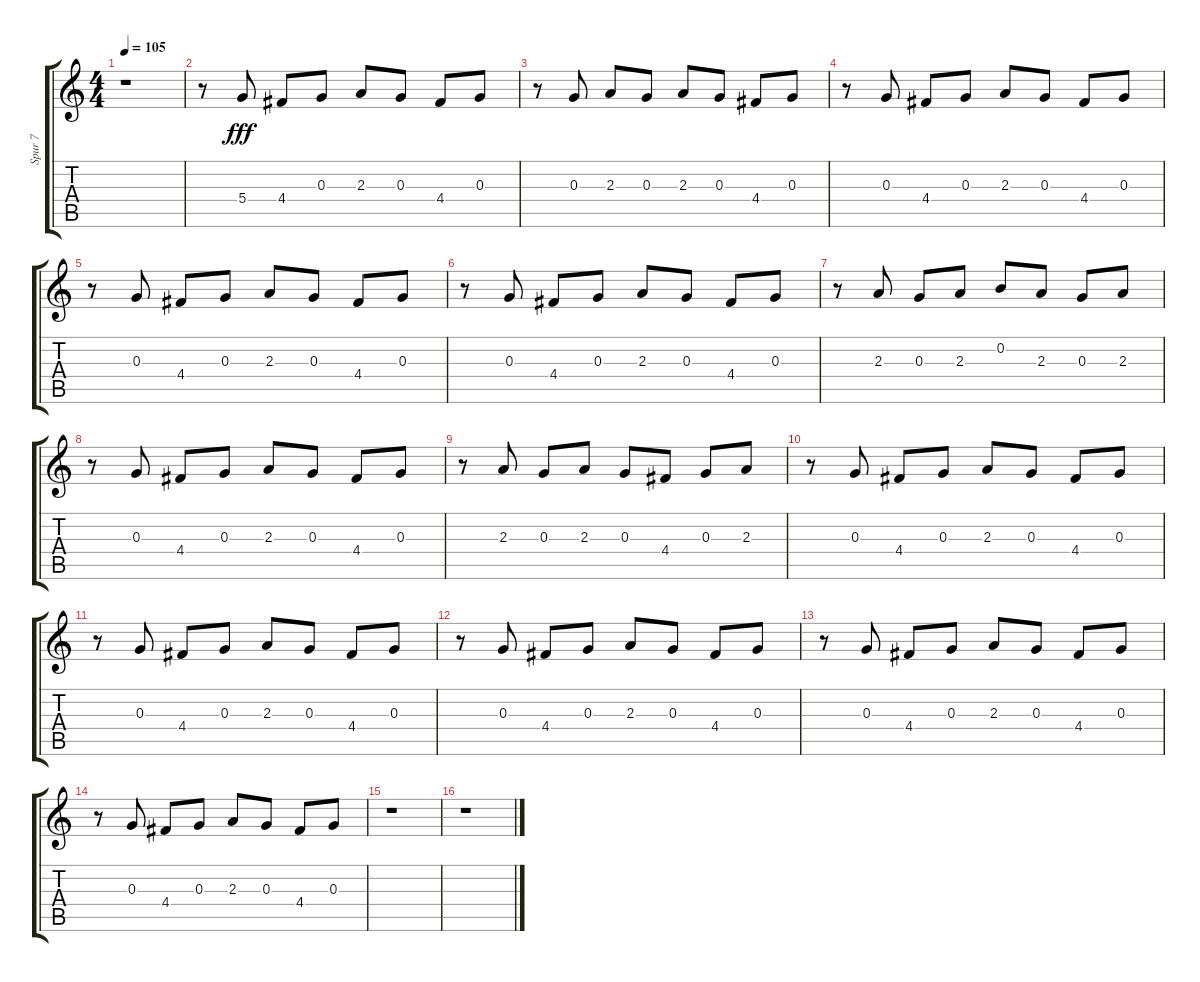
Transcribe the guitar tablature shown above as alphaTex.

\track ("Spur 7" "Spur 7") {instrument distortionguitar}
\staff {score tabs}
\tuning (E4 B3 G3 D3 A2 E2) {hide}
\ts (4 4)
\tempo 105
\clef g2
\ks c
r.1{dy fff} |
r.8 5.4.8 4.4.8 0.3.8 2.3.8 0.3.8 4.4.8 0.3.8 |
r.8 0.3.8 2.3.8 0.3.8 2.3.8 0.3.8 4.4.8 0.3.8 |
r.8 0.3.8 4.4.8 0.3.8 2.3.8 0.3.8 4.4.8 0.3.8 |
r.8 0.3.8 4.4.8 0.3.8 2.3.8 0.3.8 4.4.8 0.3.8 |
r.8 0.3.8 4.4.8 0.3.8 2.3.8 0.3.8 4.4.8 0.3.8 |
r.8 2.3.8 0.3.8 2.3.8 0.2.8 2.3.8 0.3.8 2.3.8 |
r.8 0.3.8 4.4.8 0.3.8 2.3.8 0.3.8 4.4.8 0.3.8 |
r.8 2.3.8 0.3.8 2.3.8 0.3.8 4.4.8 0.3.8 2.3.8 |
r.8 0.3.8 4.4.8 0.3.8 2.3.8 0.3.8 4.4.8 0.3.8 |
r.8 0.3.8 4.4.8 0.3.8 2.3.8 0.3.8 4.4.8 0.3.8 |
r.8 0.3.8 4.4.8 0.3.8 2.3.8 0.3.8 4.4.8 0.3.8 |
r.8 0.3.8 4.4.8 0.3.8 2.3.8 0.3.8 4.4.8 0.3.8 |
r.8 0.3.8 4.4.8 0.3.8 2.3.8 0.3.8 4.4.8 0.3.8 |
r.1 |
r.1
